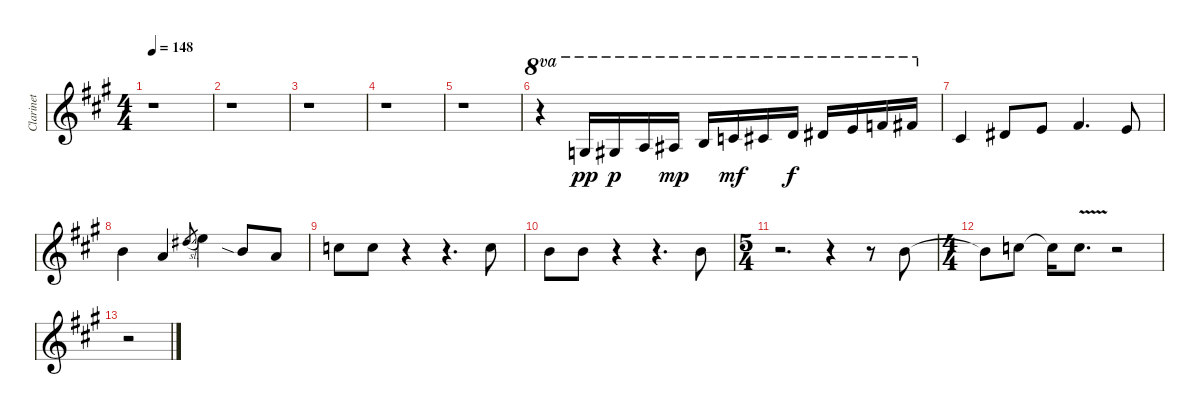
\track ("Clarinet" "Clarinet") {instrument clarinet}
\staff {score}
\tuning (E4 B3 G3 D3 A2 E2) {hide}
\ts (4 4)
\tempo 148
\clef g2
\ks a
r.1{dy pp} |
r.1 |
r.1 |
r.1 |
r.1 |
r.4{ot 8va balance 9} 3.1.16{ot 8va balance 3} 4.1.16{ot 8va dy p} 5.1.16{ot 8va} 6.1.16{ot 8va dy mp} 7.1.16{ot 8va} 8.1.16{ot 8va dy mf} 9.1.16{ot 8va} 10.1.16{ot 8va dy f} 11.1.16{ot 8va} 12.1.16{ot 8va} 13.1.16{ot 8va} 14.1.16{ot 8va} |
6.3.4{balance 10} 8.3.8 9.3.8 7.2.4{d} 5.2.8 |
12.2.4 10.2.4 16.2{sl}.8{gr} 17.2.4 12.2{sia}.8 10.2.8 |
13.2.8 13.2.8 r.4 r.4{d} 13.2.8 |
12.2.8 12.2.8 r.4 r.4{d} 12.2.8 |
\ts (5 4)
r.2{d} r.4 r.8 12.2.8 |
\ts (4 4)
12.2{t}.8 13.2.8 13.2{t}.16 13.2{v}.8{d} r.2 |
r.2
